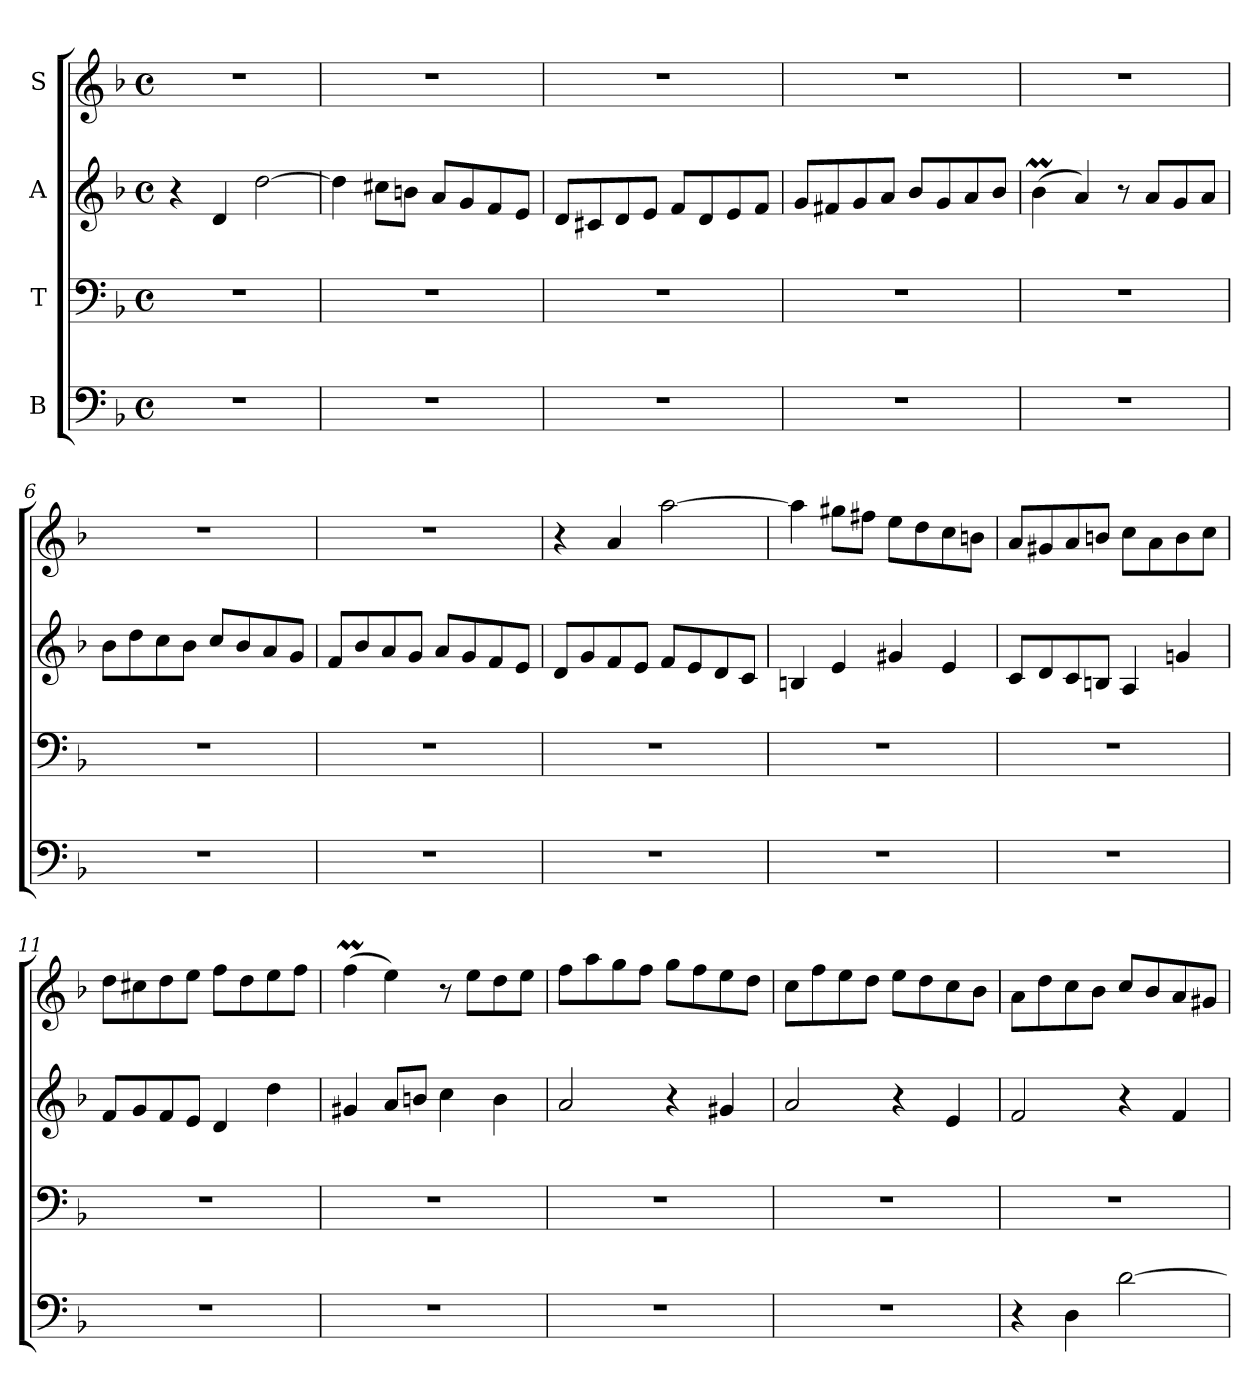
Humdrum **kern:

**kern	**kern	**kern	**kern
*part4	*part3	*part2	*part1
*staff4	*staff3	*staff2	*staff1
*I"B	*I"T	*I"A	*I"S
*clefF4	*clefF4	*clefG2	*clefG2
*k[b-]	*k[b-]	*k[b-]	*k[b-]
*M4/4	*M4/4	*M4/4	*M4/4
*met(c)	*met(c)	*met(c)	*met(c)
*MM240	*MM240	*MM240	*MM240
=1	=1	=1	=1
1r	1r	4r	1r
.	.	4d/	.
.	.	[2dd\	.
=2	=2	=2	=2
1r	1r	4dd\]	1r
.	.	8cc#X\L	.
.	.	8bn\J	.
.	.	8a/L	.
.	.	8g/	.
.	.	8f/	.
.	.	8e/J	.
=3	=3	=3	=3
1r	1r	8d/L	1r
.	.	8c#X/	.
.	.	8d/	.
.	.	8e/J	.
.	.	8f/L	.
.	.	8d/	.
.	.	8e/	.
.	.	8f/J	.
=4	=4	=4	=4
1r	1r	8g/L	1r
.	.	8f#X/	.
.	.	8g/	.
.	.	8a/J	.
.	.	8b-/L	.
.	.	8g/	.
.	.	8a/	.
.	.	8b-/J	.
=5	=5	=5	=5
1r	1r	(4b-M\	1r
.	.	4a/)	.
.	.	8r	.
.	.	8a/L	.
.	.	8g/	.
.	.	8a/J	.
=6	=6	=6	=6
1r	1r	8b-\L	1r
.	.	8dd\	.
.	.	8cc\	.
.	.	8b-\J	.
.	.	8cc/L	.
.	.	8b-/	.
.	.	8a/	.
.	.	8g/J	.
!!LO:LB:g=z
=7	=7	=7	=7
1r	1r	8f/L	1r
.	.	8b-/	.
.	.	8a/	.
.	.	8g/J	.
.	.	8a/L	.
.	.	8g/	.
.	.	8f/	.
.	.	8e/J	.
=8	=8	=8	=8
1r	1r	8d/L	4r
.	.	8g/	.
.	.	8f/	4a/
.	.	8e/J	.
.	.	8f/L	[2aa\
.	.	8e/	.
.	.	8d/	.
.	.	8c/J	.
=9	=9	=9	=9
1r	1r	4Bn/	4aa\]
.	.	4e/	8gg#X\L
.	.	.	8ff#X\J
.	.	4g#X/	8ee\L
.	.	.	8dd\
.	.	4e/	8cc\
.	.	.	8bn\J
=10	=10	=10	=10
1r	1r	8c/L	8a/L
.	.	8d/	8g#X/
.	.	8c/	8a/
.	.	8Bn/J	8bn/J
.	.	4A/	8cc\L
.	.	.	8a\
.	.	4gn/	8b\
.	.	.	8cc\J
=11	=11	=11	=11
1r	1r	8f/L	8dd\L
.	.	8g/	8cc#X\
.	.	8f/	8dd\
.	.	8e/J	8ee\J
.	.	4d/	8ff\L
.	.	.	8dd\
.	.	4dd\	8ee\
.	.	.	8ff\J
!!LO:LB:g=z
=12	=12	=12	=12
1r	1r	4g#X/	(4ffM\
.	.	8a/L	4ee\)
.	.	8bn/J	.
.	.	4cc\	8r
.	.	.	8ee\L
.	.	4b\	8dd\
.	.	.	8ee\J
=13	=13	=13	=13
1r	1r	2a/	8ff\L
.	.	.	8aa\
.	.	.	8gg\
.	.	.	8ff\J
.	.	4r	8gg\L
.	.	.	8ff\
.	.	4g#X/	8ee\
.	.	.	8dd\J
=14	=14	=14	=14
1r	1r	2a/	8cc\L
.	.	.	8ff\
.	.	.	8ee\
.	.	.	8dd\J
.	.	4r	8ee\L
.	.	.	8dd\
.	.	4e/	8cc\
.	.	.	8b-\J
=15	=15	=15	=15
4r	1r	2f/	8a\L
.	.	.	8dd\
4D\	.	.	8cc\
.	.	.	8b-\J
[2d\	.	4r	8cc/L
.	.	.	8b-/
.	.	4f/	8a/
.	.	.	8g#X/J
=	=	=	=
*-	*-	*-	*-
